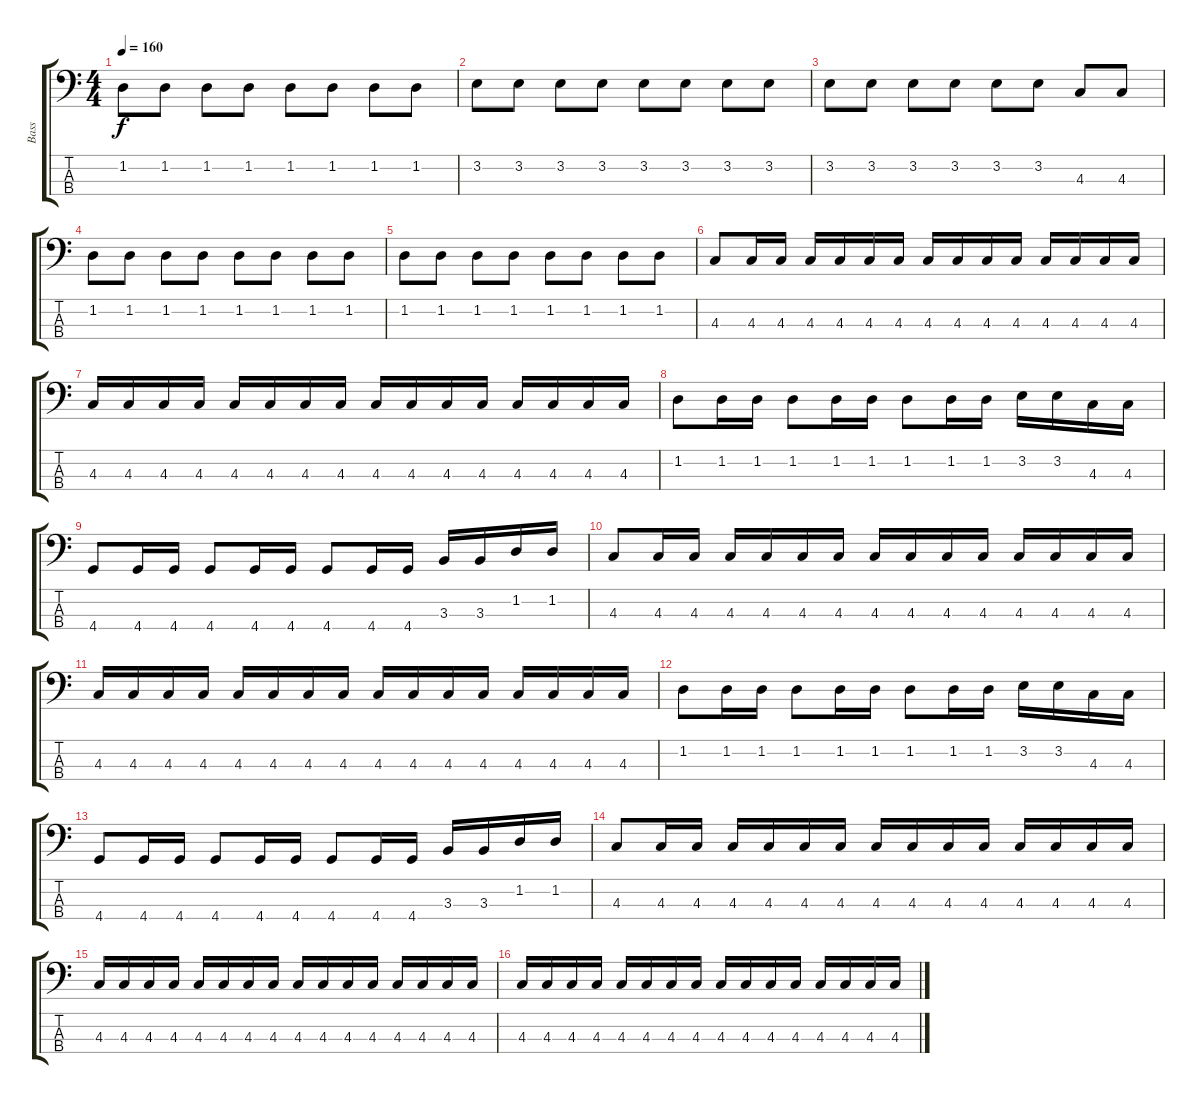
\track ("Bass" "Bass") {instrument electricbasspick}
\staff {score tabs}
\tuning (Gb2 Db2 Ab1 Eb1) {hide}
\ts (4 4)
\tempo 160
\clef f4
\ks c
1.2.8{dy f} 1.2.8 1.2.8 1.2.8 1.2.8 1.2.8 1.2.8 1.2.8 |
3.2.8 3.2.8 3.2.8 3.2.8 3.2.8 3.2.8 3.2.8 3.2.8 |
3.2.8 3.2.8 3.2.8 3.2.8 3.2.8 3.2.8 4.3.8 4.3.8 |
1.2.8 1.2.8 1.2.8 1.2.8 1.2.8 1.2.8 1.2.8 1.2.8 |
1.2.8 1.2.8 1.2.8 1.2.8 1.2.8 1.2.8 1.2.8 1.2.8 |
4.3.8 4.3.16 4.3.16 4.3.16 4.3.16 4.3.16 4.3.16 4.3.16 4.3.16 4.3.16 4.3.16 4.3.16 4.3.16 4.3.16 4.3.16 |
4.3.16 4.3.16 4.3.16 4.3.16 4.3.16 4.3.16 4.3.16 4.3.16 4.3.16 4.3.16 4.3.16 4.3.16 4.3.16 4.3.16 4.3.16 4.3.16 |
1.2.8 1.2.16 1.2.16 1.2.8 1.2.16 1.2.16 1.2.8 1.2.16 1.2.16 3.2.16 3.2.16 4.3.16 4.3.16 |
4.4.8 4.4.16 4.4.16 4.4.8 4.4.16 4.4.16 4.4.8 4.4.16 4.4.16 3.3.16 3.3.16 1.2.16 1.2.16 |
4.3.8 4.3.16 4.3.16 4.3.16 4.3.16 4.3.16 4.3.16 4.3.16 4.3.16 4.3.16 4.3.16 4.3.16 4.3.16 4.3.16 4.3.16 |
4.3.16 4.3.16 4.3.16 4.3.16 4.3.16 4.3.16 4.3.16 4.3.16 4.3.16 4.3.16 4.3.16 4.3.16 4.3.16 4.3.16 4.3.16 4.3.16 |
1.2.8 1.2.16 1.2.16 1.2.8 1.2.16 1.2.16 1.2.8 1.2.16 1.2.16 3.2.16 3.2.16 4.3.16 4.3.16 |
4.4.8 4.4.16 4.4.16 4.4.8 4.4.16 4.4.16 4.4.8 4.4.16 4.4.16 3.3.16 3.3.16 1.2.16 1.2.16 |
4.3.8 4.3.16 4.3.16 4.3.16 4.3.16 4.3.16 4.3.16 4.3.16 4.3.16 4.3.16 4.3.16 4.3.16 4.3.16 4.3.16 4.3.16 |
4.3.16 4.3.16 4.3.16 4.3.16 4.3.16 4.3.16 4.3.16 4.3.16 4.3.16 4.3.16 4.3.16 4.3.16 4.3.16 4.3.16 4.3.16 4.3.16 |
4.3.16 4.3.16 4.3.16 4.3.16 4.3.16 4.3.16 4.3.16 4.3.16 4.3.16 4.3.16 4.3.16 4.3.16 4.3.16 4.3.16 4.3.16 4.3.16
